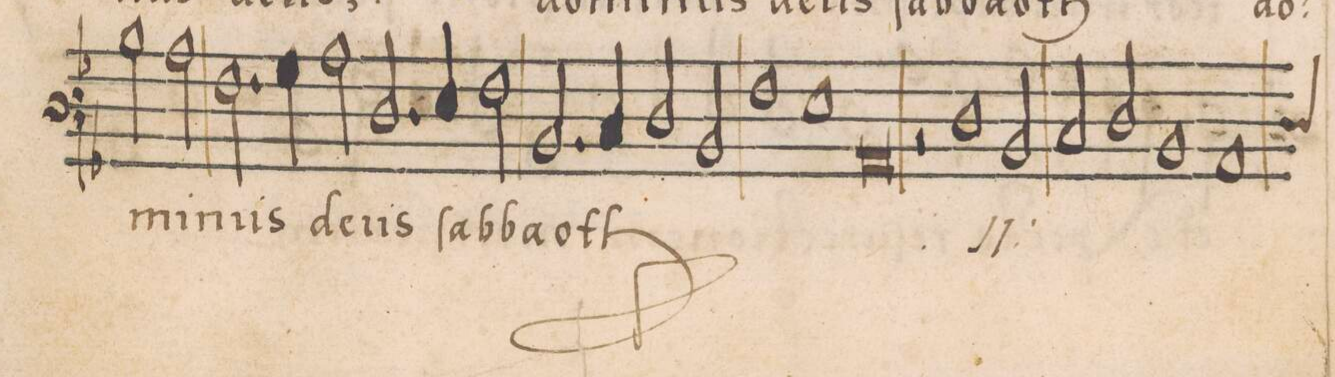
**kern	**text
*I"BASSVS	*
*clefF3	*
*k[b-B-]	*
*met(C|)	*
*M2/1	*
2d\	-mi-
2c\	-nus
2.A\	de-
4B-\	.
=22-	=22-
2c\	-us
2.F/	ſab-
4G/	-ba-
2A\	-oth
=23-	=23-
2.D/	.
4E/	.
2F/	.
2D/	.
=24-	=24-
1A	.
1G	.
=25-	=25-
0C	.
=26-	=26-
2r	.
*	*ij
1F	do-
2D/	-mi-
=27-	=27-
2E/	-nus
2F/	.
1D	de-
=28-	=28-
*custos:F	*
1C	-us
*-	*-
